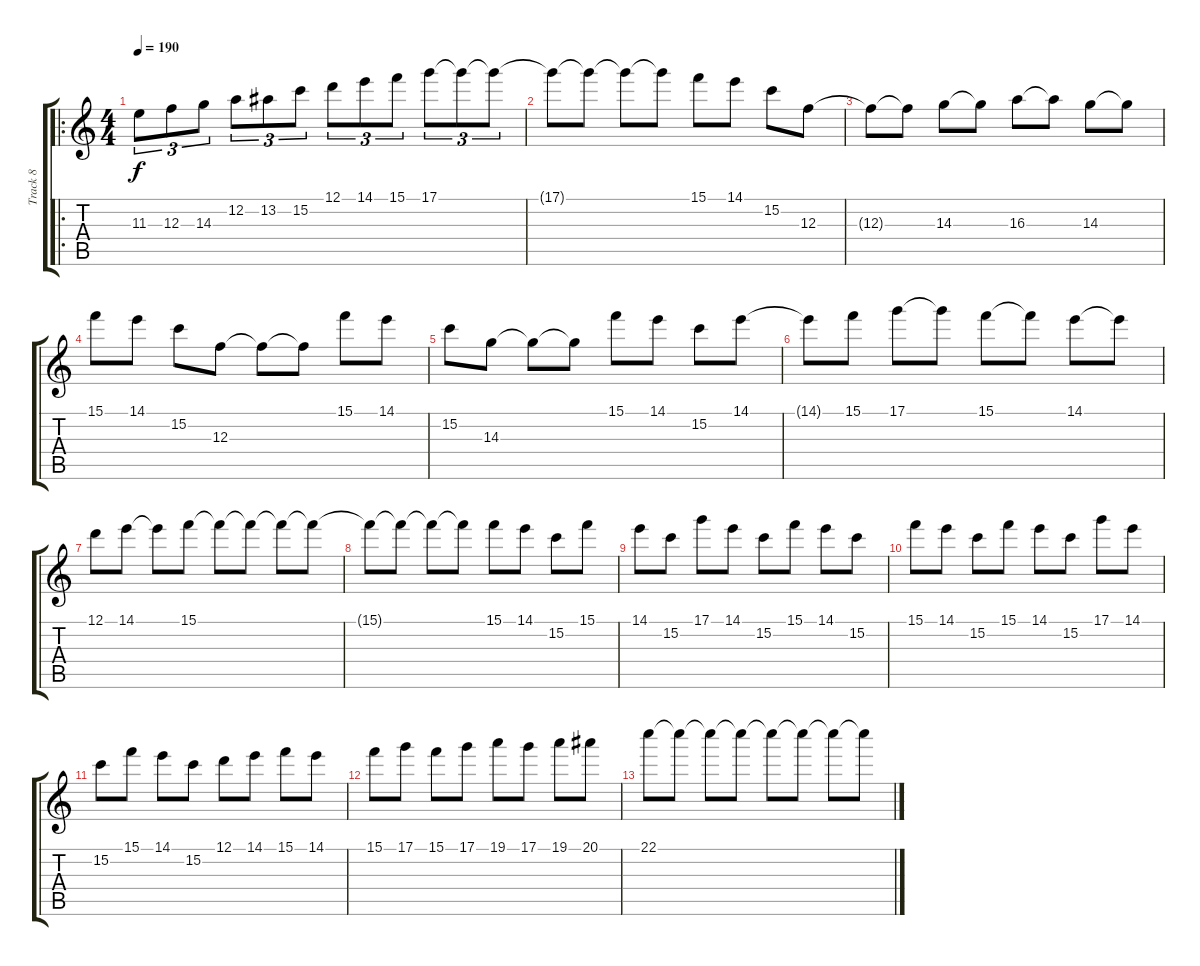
\track ("Track 8" "Track 8") {instrument distortionguitar}
\staff {score tabs}
\tuning (D4 A3 F3 C3 G2 C2) {hide}
\ro
\ts (4 4)
\tempo 190
\clef g2
\ks c
11.3.8{tu (3 2) dy f} 12.3.8{tu (3 2)} 14.3.8{tu (3 2)} 12.2.8{tu (3 2)} 13.2.8{tu (3 2)} 15.2.8{tu (3 2)} 12.1.8{tu (3 2)} 14.1.8{tu (3 2)} 15.1.8{tu (3 2)} 17.1.8{tu (3 2)} 17.1{t}.8{tu (3 2)} 17.1{t}.8{tu (3 2)} |
17.1{t}.8 17.1{t}.8 17.1{t}.8 17.1{t}.8 15.1.8 14.1.8 15.2.8 12.3.8 |
12.3{t}.8 12.3{t}.8 14.3.8 14.3{t}.8 16.3.8 16.3{t}.8 14.3.8 14.3{t}.8 |
15.1.8 14.1.8 15.2.8 12.3.8 12.3{t}.8 12.3{t}.8 15.1.8 14.1.8 |
15.2.8 14.3.8 14.3{t}.8 14.3{t}.8 15.1.8 14.1.8 15.2.8 14.1.8 |
14.1{t}.8 15.1.8 17.1.8 17.1{t}.8 15.1.8 15.1{t}.8 14.1.8 14.1{t}.8 |
12.1.8 14.1.8 14.1{t}.8 15.1.8 15.1{t}.8 15.1{t}.8 15.1{t}.8 15.1{t}.8 |
15.1{t}.8 15.1{t}.8 15.1{t}.8 15.1{t}.8 15.1.8 14.1.8 15.2.8 15.1.8 |
14.1.8 15.2.8 17.1.8 14.1.8 15.2.8 15.1.8 14.1.8 15.2.8 |
15.1.8 14.1.8 15.2.8 15.1.8 14.1.8 15.2.8 17.1.8 14.1.8 |
15.2.8 15.1.8 14.1.8 15.2.8 12.1.8 14.1.8 15.1.8 14.1.8 |
15.1.8 17.1.8 15.1.8 17.1.8 19.1.8 17.1.8 19.1.8 20.1.8 |
22.1.8 22.1{t}.8 22.1{t}.8 22.1{t}.8 22.1{t}.8 22.1{t}.8 22.1{t}.8 22.1{t}.8
